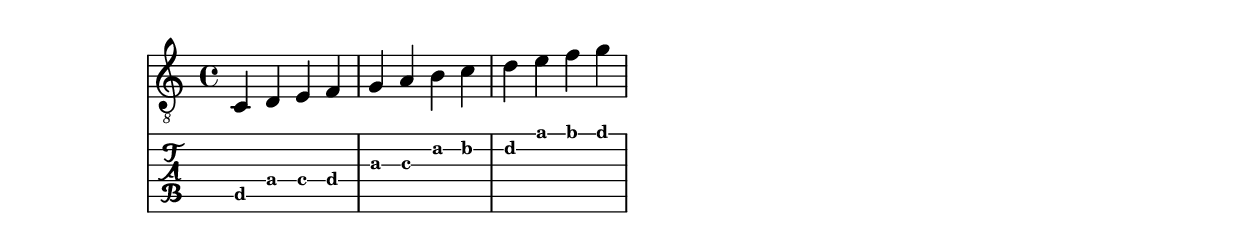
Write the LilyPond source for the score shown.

\version "2.13.36"

\header {
  lsrtags = "staff-notation, fretted-strings"

  texidoc = "
Tablature can be formatted using letters instead of numbers.

"
  doctitle = "Letter tablature formatting"
}

music = \relative c {
  c4 d e f
  g4 a b c
  d4 e f g
}

<<
  \new Staff {
    \clef "G_8"
    \music
  }
  \new TabStaff \with {
    tablatureFormat = #fret-letter-tablature-format
  }
  {
    \music
  }
>>
